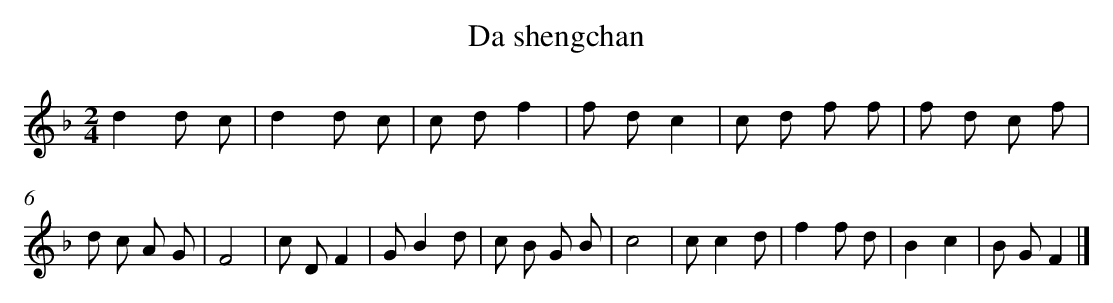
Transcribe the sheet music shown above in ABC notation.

X:1
T: Da shengchan
L: 1/8
M: 2/4
K: F
d2d c [I:setbarnb 1]|
d2d c |
c df2 |
f dc2 |
c d f f |
f d c f |
d c A G |
F4 |
c DF2 |
GB2d |
c B G B |
c4 |
cc2d |
f2f d |
B2c2 |
B GF2 |]
